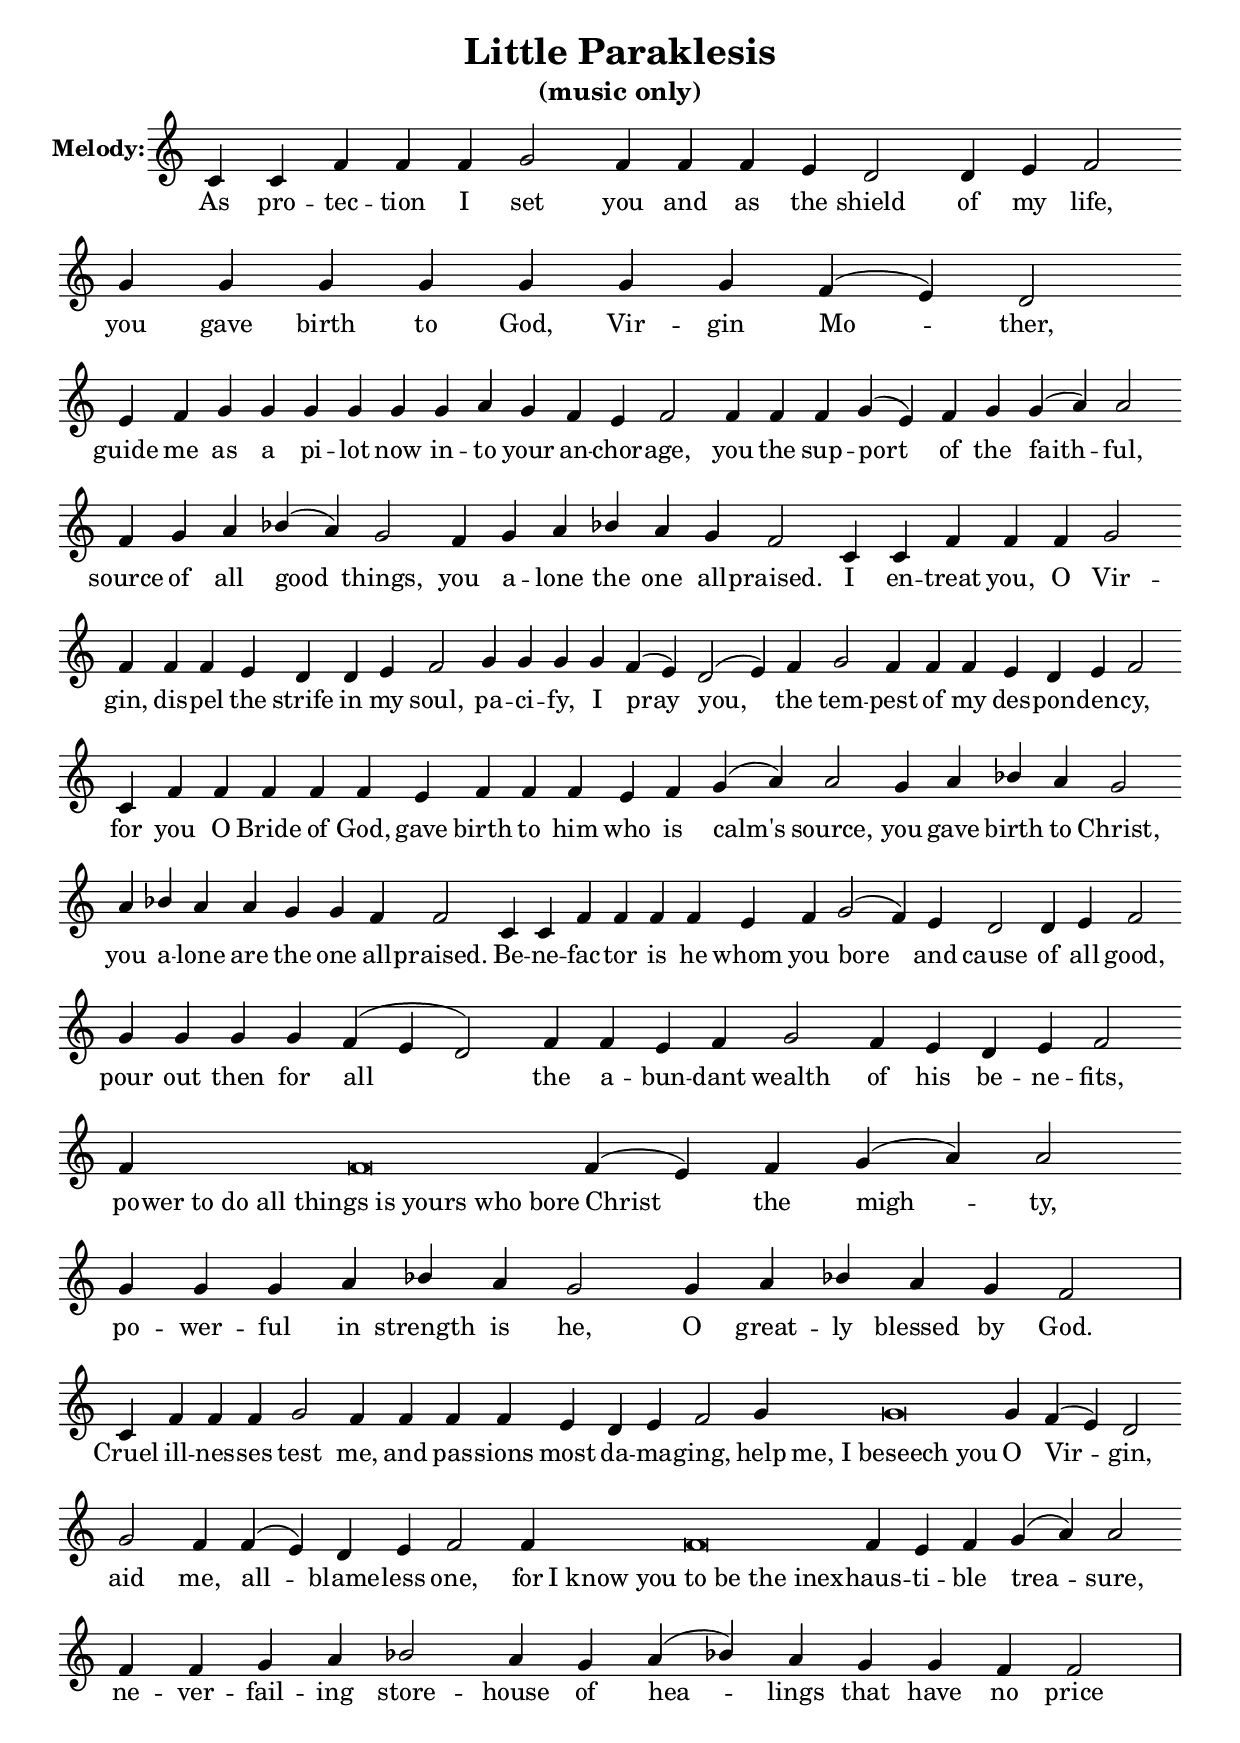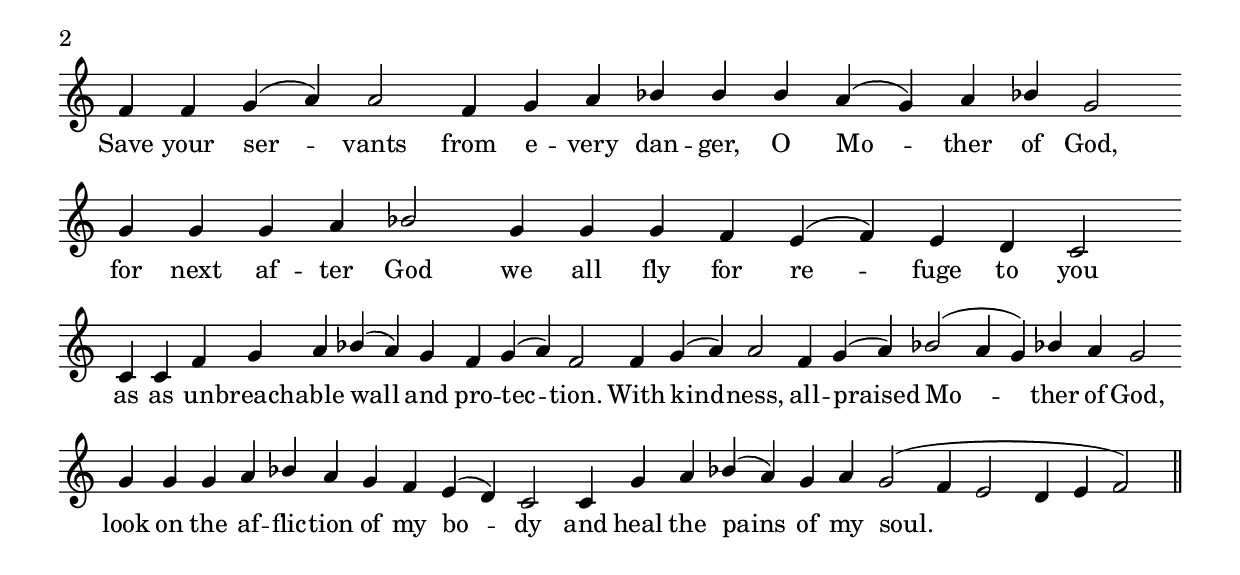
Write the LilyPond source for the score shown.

\include "global_include.ly"

  \header {
    title = "Little Paraklesis"
    subtitle = "(music only)"
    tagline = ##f
  }

melodyNotes = \relative c' {
  c4 c f f f g2 f4 f f e d2 d4 e f2 \bar ""
  g4 g g g g g g f(e) d2 \bar "" e4 f g g g g g g a g f e f2
  f4 f f g(e) f g g(a) a2 \bar ""
  f4 g a bf(a) g2 \bar "" f4 g a bf a g f2 \bar ""

  c4 c f f f g2 \bar "" f4 f f e d d e f2 \bar ""
  g4 g g g f(e) d2(e4) f g2 f4 f f e d e f2 \bar ""
  c4 f f f f f e f f f e f g(a) a2
  g4 a bf a g2 \bar "" a4 bf a a g g f f2 \bar ""

  c4 c f f f f e f g2(f4) e d2 d4 e f2 \bar ""
  g4 g g g f(e d2) f4 f e f g2 f4 e d e f2 \bar ""
  f4 f\breve f4(e) f g(a) a2 \bar ""
  g4 g g a bf a g2 g4 a bf a g f2 \bar "|"

  c4 f f f g2 f4 f f f e d e f2 \bar ""
  g4 g\breve g4 f(e) d2 \bar "" g2 f4 f(e) d e f2 \bar ""
  f4 f\breve f4 e f g(a) a2 \bar ""
  f4 f g a bf2 a4 g a(bf) a g g f f2 \bar "|"

  f4 f g(a) a2 f4 g a bf bf bf a(g) a bf g2 \bar ""
  g4 g g a bf2 g4 g g f e(f) e d c2 \bar ""
  c4 c f g a bf(a) g f g(a) f2 \bar ""

  f4 g(a) a2 f4 g(a) bf2(a4 g) bf a g2 \bar ""
  g4 g g a bf a g f e( d) c2 \bar ""
  c4 g' a bf( a) g a g2( f4 e2 d4 e f2) \bar "||"
}

words = \lyricmode {
  % Ode 3
  As pro -- tec -- tion I set you and as the shield of my life,
  you gave birth to God, Vir -- gin Mo -- ther, guide me as a pi -- lot now in -- to your an -- chor -- age,
  you the sup -- port of the faith -- ful,
  source of all good things, you a -- lone the one all -- praised.

  I en -- treat you, O Vir -- gin, dis -- pel the strife in my soul,
  pa -- ci -- fy, I pray you, the tem -- pest of my des -- pon -- den -- cy,
  for you O Bride of God, gave birth to him who is calm's source,
  you gave birth to Christ, you a -- lone are the one all -- praised.

  Be -- ne -- fac -- tor is he whom you bore and cause of all good,
  pour out then for all the a -- bun -- dant wealth of his be -- ne -- fits,
  po -- "wer to do all things is yours who bore" Christ the migh -- ty,
  po -- wer -- ful in strength is he, O great -- ly blessed by God.

  Cruel ill -- nes -- ses test me, and pas -- sions most da -- ma -- ging,
  help "me, I beseech you" O Vir -- gin, aid me, all -- blame -- less one,
  for "I know you to be the inex" -- haus -- ti -- ble trea -- sure,
  ne -- ver -- fail -- ing store -- house of hea -- lings that have no price

  % Troparion
  Save your ser -- vants from e -- very dan -- ger, O Mo -- ther of God,
  for next af -- ter God we all fly for re -- fuge to you
  as as un -- breach -- able wall and pro -- tec -- tion.

  With kind -- ness, all -- praised Mo -- ther of God,
  look on the af -- flic -- tion of my bo -- dy
  and heal the pains of my soul.
}

\include "global_score_melody_and_ison.ly"
